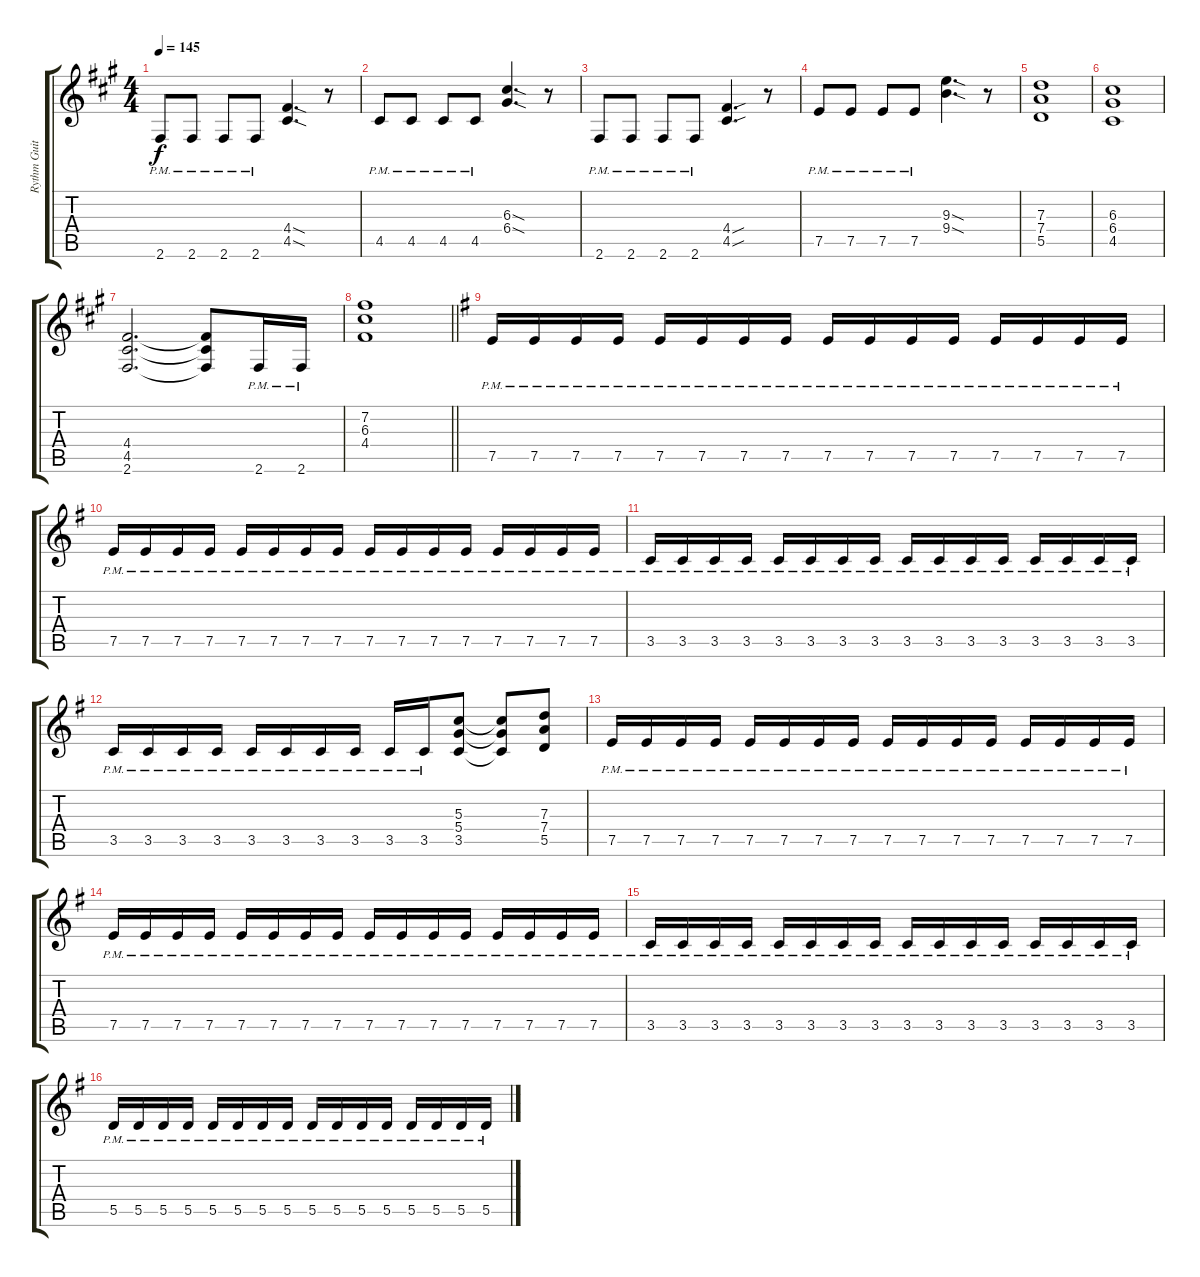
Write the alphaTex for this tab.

\track ("Rythm Guitar" "Rythm Guit") {instrument distortionguitar}
\staff {score tabs}
\tuning (E4 B3 G3 D3 A2 E2) {hide}
\ts (4 4)
\tempo 145
\clef g2
\ks f#minor
2.6{pm}.8{dy f} 2.6{pm}.8 2.6{pm}.8 2.6{pm}.8 (4.4{sod} 4.5{sod}).4{d} r.8 |
4.5{pm}.8 4.5{pm}.8 4.5{pm}.8 4.5{pm}.8 (6.3{sod} 6.4{sod}).4{d} r.8 |
2.6{pm}.8 2.6{pm}.8 2.6{pm}.8 2.6{pm}.8 (4.4{sou} 4.5{sou}).4{d} r.8 |
7.5{pm}.8 7.5{pm}.8 7.5{pm}.8 7.5{pm}.8 (9.3{sod} 9.4{sod}).4{d} r.8 |
(7.3 7.4 5.5).1 |
(6.3 6.4 4.5).1 |
(4.4 4.5 2.6).2{d} (4.4{t} 4.5{t} 2.6{t}).8 2.6{pm}.16 2.6{pm}.16 |
\barLineRight lightlight
(7.2 6.3 4.4).1 |
\ks eminor
7.5{pm}.16 7.5{pm}.16 7.5{pm}.16 7.5{pm}.16 7.5{pm}.16 7.5{pm}.16 7.5{pm}.16 7.5{pm}.16 7.5{pm}.16 7.5{pm}.16 7.5{pm}.16 7.5{pm}.16 7.5{pm}.16 7.5{pm}.16 7.5{pm}.16 7.5{pm}.16 |
7.5{pm}.16 7.5{pm}.16 7.5{pm}.16 7.5{pm}.16 7.5{pm}.16 7.5{pm}.16 7.5{pm}.16 7.5{pm}.16 7.5{pm}.16 7.5{pm}.16 7.5{pm}.16 7.5{pm}.16 7.5{pm}.16 7.5{pm}.16 7.5{pm}.16 7.5{pm}.16 |
3.5{pm}.16 3.5{pm}.16 3.5{pm}.16 3.5{pm}.16 3.5{pm}.16 3.5{pm}.16 3.5{pm}.16 3.5{pm}.16 3.5{pm}.16 3.5{pm}.16 3.5{pm}.16 3.5{pm}.16 3.5{pm}.16 3.5{pm}.16 3.5{pm}.16 3.5{pm}.16 |
3.5{pm}.16 3.5{pm}.16 3.5{pm}.16 3.5{pm}.16 3.5{pm}.16 3.5{pm}.16 3.5{pm}.16 3.5{pm}.16 3.5{pm}.16 3.5{pm}.16 (5.3 5.4 3.5).8 (5.3{t} 5.4{t} 3.5{t}).8 (7.3 7.4 5.5).8 |
7.5{pm}.16 7.5{pm}.16 7.5{pm}.16 7.5{pm}.16 7.5{pm}.16 7.5{pm}.16 7.5{pm}.16 7.5{pm}.16 7.5{pm}.16 7.5{pm}.16 7.5{pm}.16 7.5{pm}.16 7.5{pm}.16 7.5{pm}.16 7.5{pm}.16 7.5{pm}.16 |
7.5{pm}.16 7.5{pm}.16 7.5{pm}.16 7.5{pm}.16 7.5{pm}.16 7.5{pm}.16 7.5{pm}.16 7.5{pm}.16 7.5{pm}.16 7.5{pm}.16 7.5{pm}.16 7.5{pm}.16 7.5{pm}.16 7.5{pm}.16 7.5{pm}.16 7.5{pm}.16 |
3.5{pm}.16 3.5{pm}.16 3.5{pm}.16 3.5{pm}.16 3.5{pm}.16 3.5{pm}.16 3.5{pm}.16 3.5{pm}.16 3.5{pm}.16 3.5{pm}.16 3.5{pm}.16 3.5{pm}.16 3.5{pm}.16 3.5{pm}.16 3.5{pm}.16 3.5{pm}.16 |
5.5{pm}.16 5.5{pm}.16 5.5{pm}.16 5.5{pm}.16 5.5{pm}.16 5.5{pm}.16 5.5{pm}.16 5.5{pm}.16 5.5{pm}.16 5.5{pm}.16 5.5{pm}.16 5.5{pm}.16 5.5{pm}.16 5.5{pm}.16 5.5{pm}.16 5.5{pm}.16
